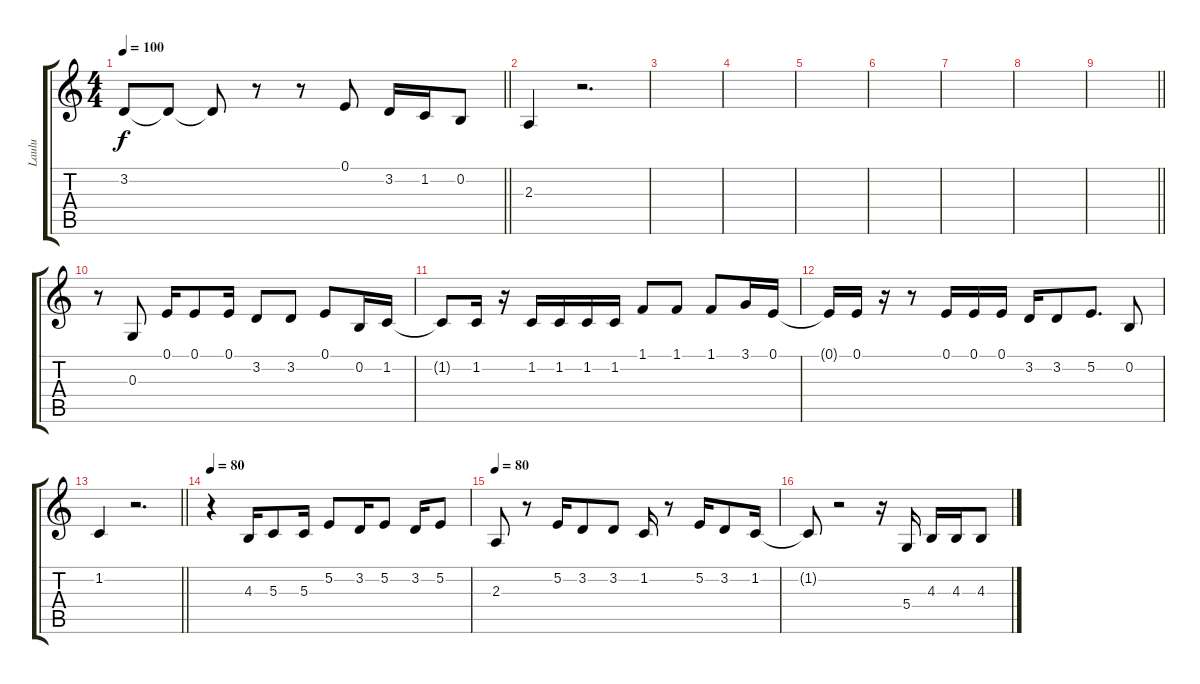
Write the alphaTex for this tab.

\track ("Laulu" "Laulu") {instrument lead6voice}
\staff {score tabs}
\tuning (E4 B3 G3 D3 A2 E2) {hide}
\ts (4 4)
\tempo 100
\clef g2
\barLineRight lightlight
\ks c
3.2.8{dy f} 3.2{t}.8 3.2{t}.8 r.8 r.8 0.1.8 3.2.16 1.2.16 0.2.8 |
2.3.4 r.2{d} |
|
|
|
|
|
|
\barLineRight lightlight
|
r.8 0.3.8 0.1.16 0.1.8 0.1.16 3.2.8 3.2.8 0.1.8 0.2.16 1.2.16 |
1.2{t}.8 1.2.16 r.16 1.2.16 1.2.16 1.2.16 1.2.16 1.1.8 1.1.8 1.1.8 3.1.16 0.1.16 |
0.1{t}.16 0.1.16 r.16 r.8 0.1.16 0.1.16 0.1.16 3.2.16 3.2.8 5.2.8{d} 0.2.8 |
\barLineRight lightlight
1.2.4 r.2{d} |
\tempo 80
r.4 4.3.16 5.3.8 5.3.16 5.2.8 3.2.16 5.2.8 3.2.16 5.2.8 |
\tempo 80
2.3.8 r.8 5.2.16 3.2.8 3.2.8 1.2.16 r.8 5.2.16 3.2.8 1.2.16 |
1.2{t}.8 r.2 r.16 5.4.16 4.3.16 4.3.16 4.3.8
